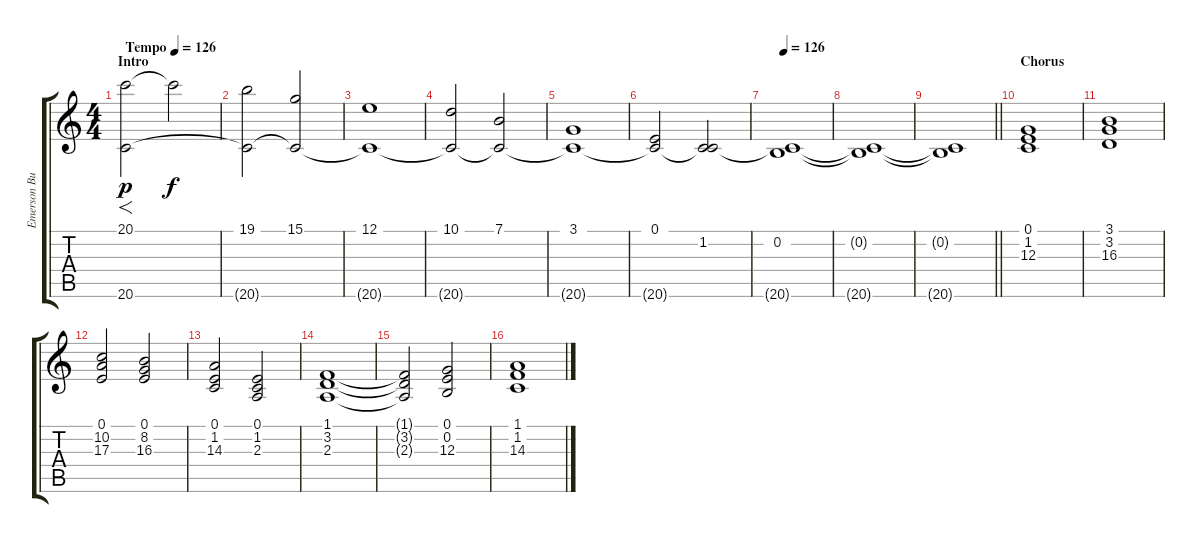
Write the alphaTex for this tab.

\track ("Emerson Burton (Keyboard)" "Emerson Bu") {instrument pad2warm}
\staff {score tabs}
\tuning (E4 B3 G3 D3 A2 E2) {hide}
\ts (4 4)
\section ("" "Intro")
\tempo (126 "Tempo")
\tempo 100
\tempo (126 "Tempo")
\clef g2
\ks c
(20.1 20.6).2{f dy p instrument pad2warm} 20.1{t}.2{dy f} |
(19.1 20.6{t}).2 (15.1 20.6{t}).2 |
(12.1 20.6{t}).1 |
(10.1 20.6{t}).2 (7.1 20.6{t}).2 |
(3.1 20.6{t}).1 |
(0.1 20.6{t}).2 (1.2 20.6{t}).2 |
\tempo 126
(0.2 20.6{t}).1 |
(0.2{t} 20.6{t}).1 |
\barLineRight lightlight
(0.2{t} 20.6{t}).1 |
\section ("" "Chorus")
(0.1 1.2 12.3).1 |
(3.1 3.2 16.3).1 |
(0.1 10.2 17.3).2 (0.1 8.2 16.3).2 |
(0.1 1.2 14.3).2 (0.1 1.2 2.3).2 |
(1.1 3.2 2.3).1 |
(1.1{t} 3.2{t} 2.3{t}).2 (0.1 0.2 12.3).2 |
(1.1 1.2 14.3).1
